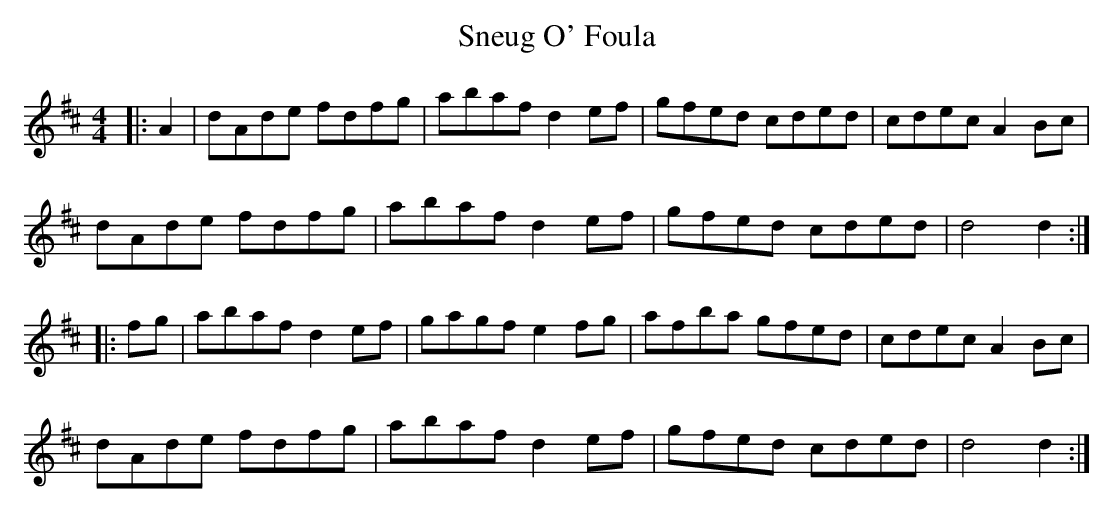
X:1
T: Sneug O' Foula
M: 4/4
L: 1/8
K: Dmaj
|:A2|dAde fdfg|abaf d2 ef|gfed cded|cdec A2 Bc|
dAde fdfg|abaf d2 ef|gfed cded|d4 d2:|
|:fg|abaf d2 ef|gagf e2 fg|afba gfed|cdec A2 Bc|
dAde fdfg|abaf d2 ef|gfed cded|d4 d2:|
